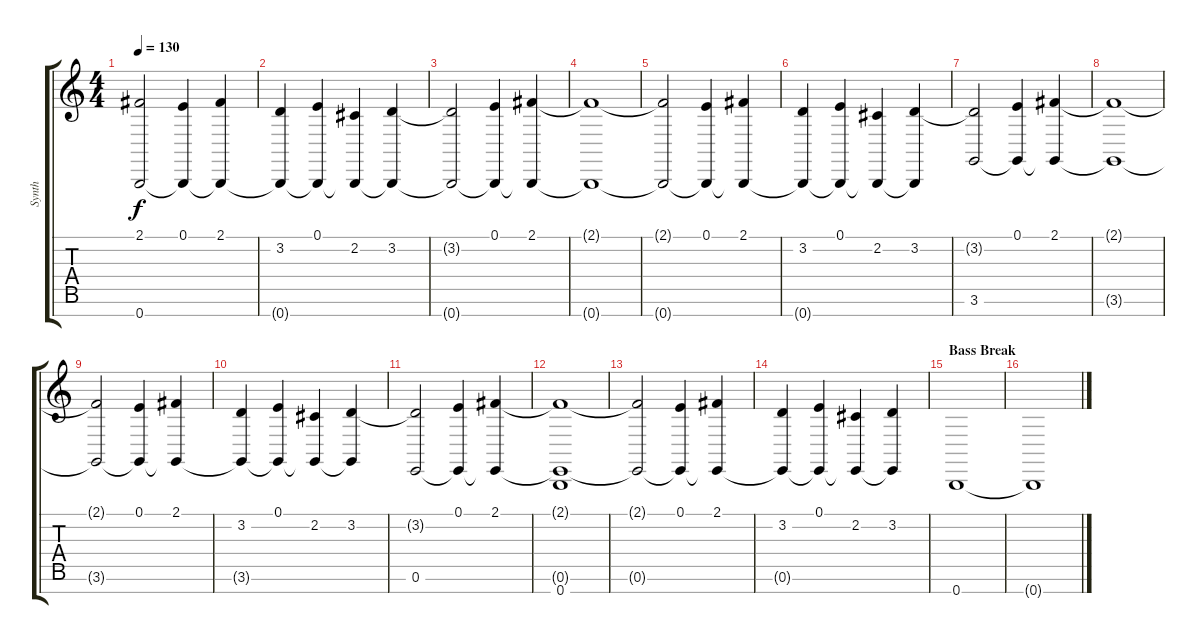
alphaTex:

\track ("Synth" "Synth") {instrument choiraahs}
\staff {score tabs}
\tuning (E4 B3 G3 D3 A2 E2 B1) {hide}
\ts (4 4)
\tempo 130
\clef g2
\ks c
(2.1{t} 0.7{t}).2{dy f} (0.1 0.7{t}).4 (2.1 0.7{t}).4 |
(3.2 0.7{t}).4 (0.1 0.7{t}).4 (2.2 0.7{t}).4 (3.2 0.7{t}).4 |
(3.2{t} 0.7{t}).2 (0.1 0.7{t}).4 (2.1 0.7{t}).4 |
(2.1{t} 0.7{t}).1 |
(2.1{t} 0.7{t}).2 (0.1 0.7{t}).4 (2.1 0.7{t}).4 |
(3.2 0.7{t}).4 (0.1 0.7{t}).4 (2.2 0.7{t}).4 (3.2 0.7{t}).4 |
(3.2{t} 3.6).2 (0.1 3.6{t}).4 (2.1 3.6{t}).4 |
(2.1{t} 3.6{t}).1 |
(2.1{t} 3.6{t}).2 (0.1 3.6{t}).4 (2.1 3.6{t}).4 |
(3.2 3.6{t}).4 (0.1 3.6{t}).4 (2.2 3.6{t}).4 (3.2 3.6{t}).4 |
(3.2{t} 0.6).2 (0.1 0.6{t}).4 (2.1 0.6{t}).4 |
(2.1{t} 0.6{t} 0.7).1 |
(2.1{t} 0.6{t}).2 (0.1 0.6{t}).4 (2.1 0.6{t}).4 |
(3.2 0.6{t}).4 (0.1 0.6{t}).4 (2.2 0.6{t}).4 (3.2 0.6{t}).4 |
\section ("" "Bass Break")
0.7.1 |
0.7{t}.1
